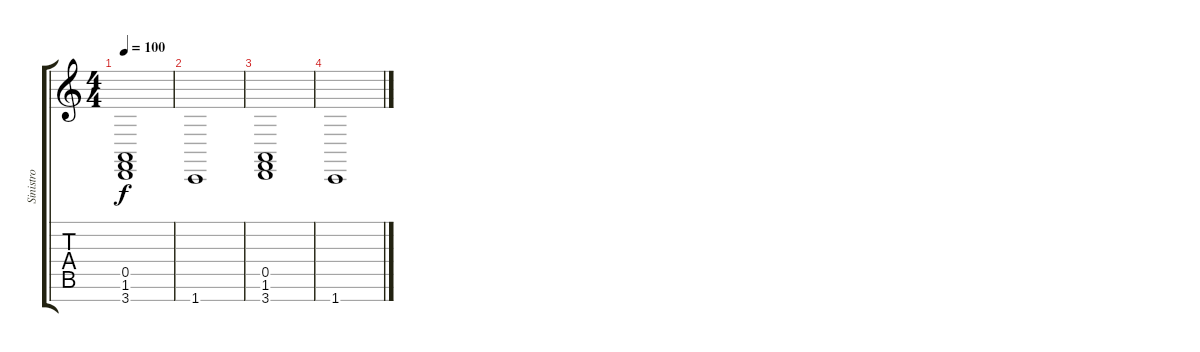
\track ("Sinistro" "Sinistro") {instrument stringensemble2}
\staff {score tabs}
\tuning (E4 B3 G3 D3 A2 E2 B1) {hide}
\ts (4 4)
\tempo 100
\clef g2
\ks c
(0.5 1.6 3.7).1{dy f} |
1.7.1 |
(0.5 1.6 3.7).1 |
1.7.1
